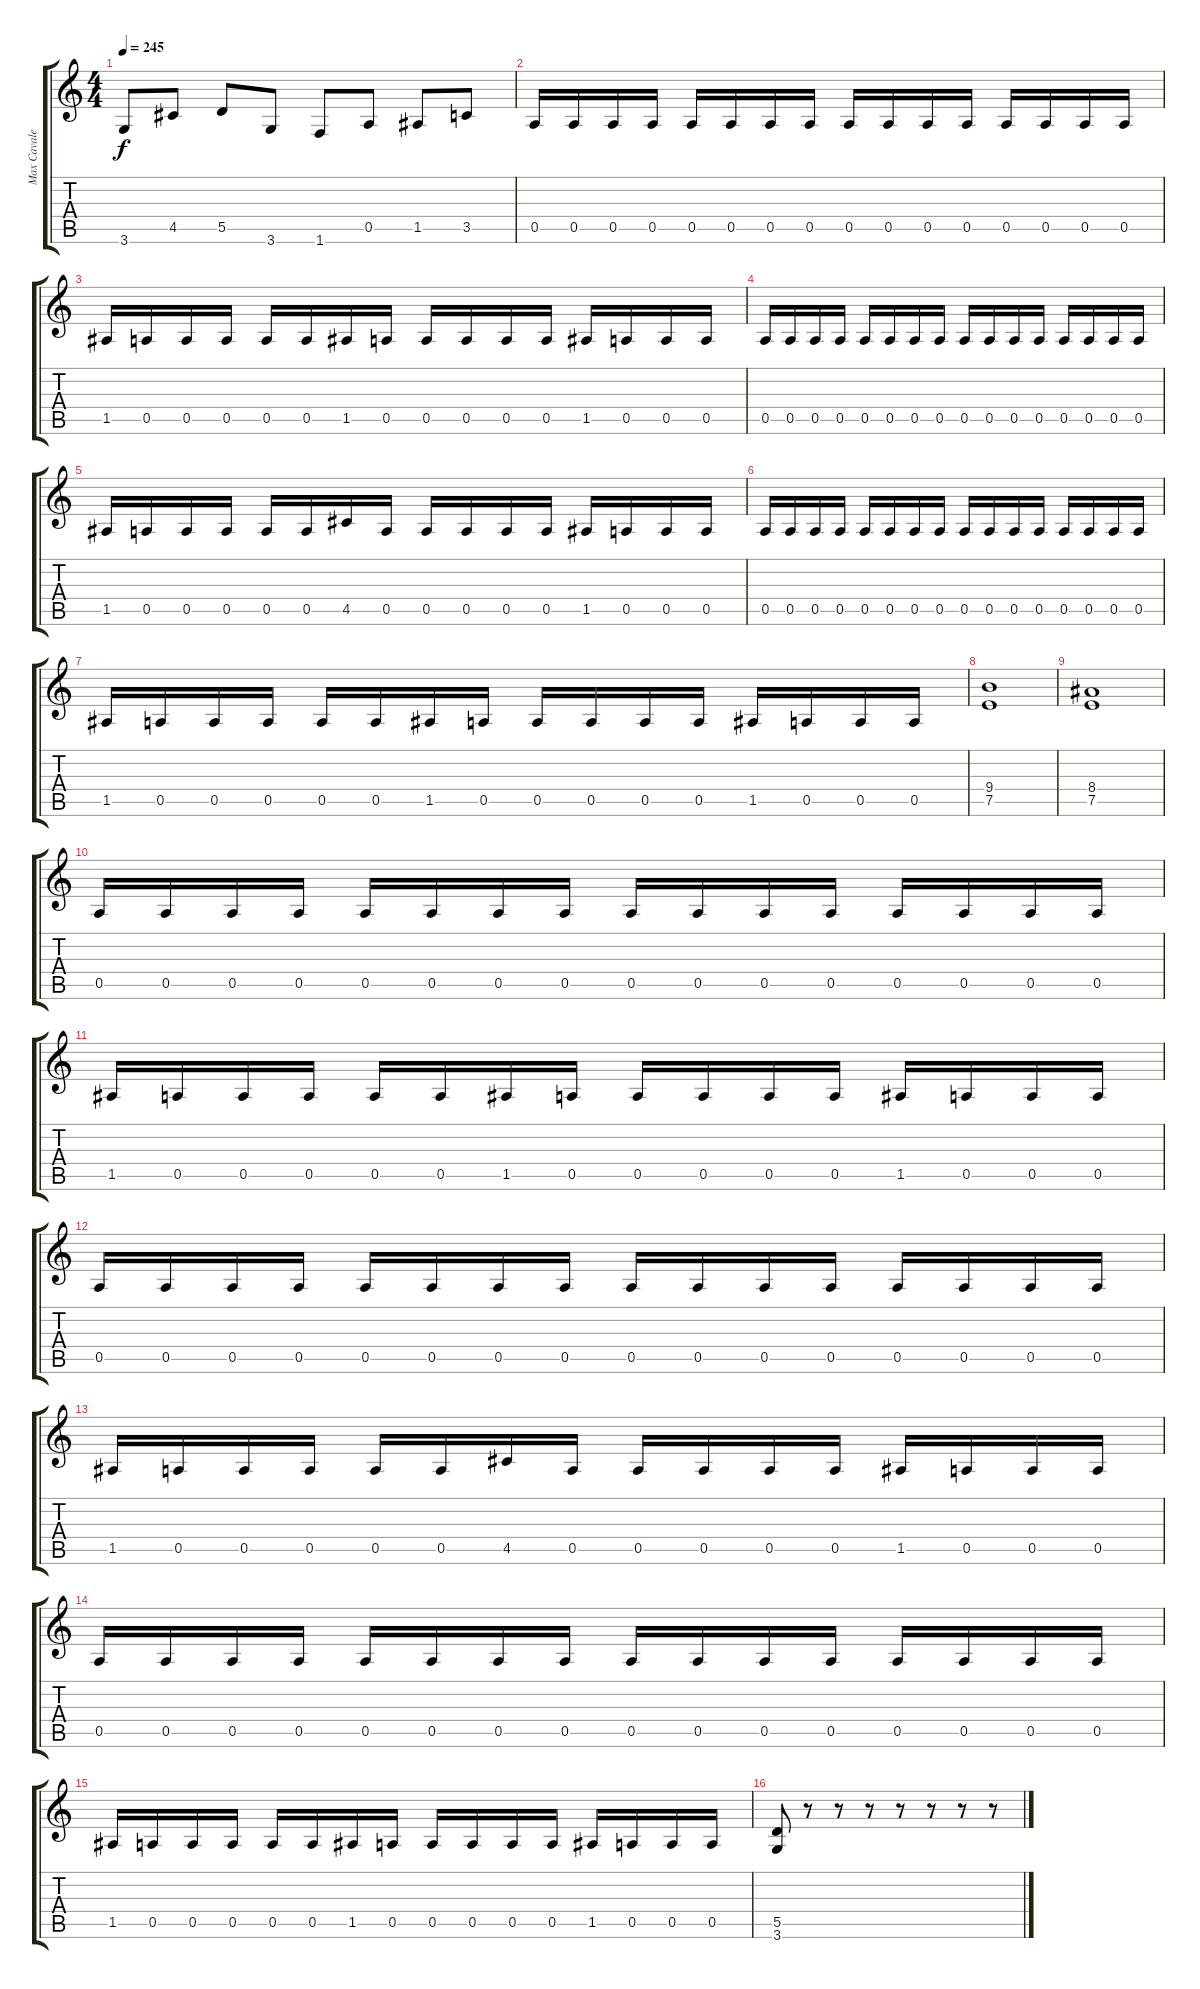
\track ("Max Cavalera" "Max Cavale") {instrument distortionguitar}
\staff {score tabs}
\tuning (E4 B3 G3 D3 A2 E2) {hide}
\ts (4 4)
\tempo 245
\clef g2
\ks c
3.6.8{dy f} 4.5.8 5.5.8 3.6.8 1.6.8 0.5.8 1.5.8 3.5.8 |
0.5.16 0.5.16 0.5.16 0.5.16 0.5.16 0.5.16 0.5.16 0.5.16 0.5.16 0.5.16 0.5.16 0.5.16 0.5.16 0.5.16 0.5.16 0.5.16 |
1.5.16 0.5.16 0.5.16 0.5.16 0.5.16 0.5.16 1.5.16 0.5.16 0.5.16 0.5.16 0.5.16 0.5.16 1.5.16 0.5.16 0.5.16 0.5.16 |
0.5.16 0.5.16 0.5.16 0.5.16 0.5.16 0.5.16 0.5.16 0.5.16 0.5.16 0.5.16 0.5.16 0.5.16 0.5.16 0.5.16 0.5.16 0.5.16 |
1.5.16 0.5.16 0.5.16 0.5.16 0.5.16 0.5.16 4.5.16 0.5.16 0.5.16 0.5.16 0.5.16 0.5.16 1.5.16 0.5.16 0.5.16 0.5.16 |
0.5.16 0.5.16 0.5.16 0.5.16 0.5.16 0.5.16 0.5.16 0.5.16 0.5.16 0.5.16 0.5.16 0.5.16 0.5.16 0.5.16 0.5.16 0.5.16 |
1.5.16 0.5.16 0.5.16 0.5.16 0.5.16 0.5.16 1.5.16 0.5.16 0.5.16 0.5.16 0.5.16 0.5.16 1.5.16 0.5.16 0.5.16 0.5.16 |
(9.4 7.5).1 |
(8.4 7.5).1 |
0.5.16 0.5.16 0.5.16 0.5.16 0.5.16 0.5.16 0.5.16 0.5.16 0.5.16 0.5.16 0.5.16 0.5.16 0.5.16 0.5.16 0.5.16 0.5.16 |
1.5.16 0.5.16 0.5.16 0.5.16 0.5.16 0.5.16 1.5.16 0.5.16 0.5.16 0.5.16 0.5.16 0.5.16 1.5.16 0.5.16 0.5.16 0.5.16 |
0.5.16 0.5.16 0.5.16 0.5.16 0.5.16 0.5.16 0.5.16 0.5.16 0.5.16 0.5.16 0.5.16 0.5.16 0.5.16 0.5.16 0.5.16 0.5.16 |
1.5.16 0.5.16 0.5.16 0.5.16 0.5.16 0.5.16 4.5.16 0.5.16 0.5.16 0.5.16 0.5.16 0.5.16 1.5.16 0.5.16 0.5.16 0.5.16 |
0.5.16 0.5.16 0.5.16 0.5.16 0.5.16 0.5.16 0.5.16 0.5.16 0.5.16 0.5.16 0.5.16 0.5.16 0.5.16 0.5.16 0.5.16 0.5.16 |
1.5.16 0.5.16 0.5.16 0.5.16 0.5.16 0.5.16 1.5.16 0.5.16 0.5.16 0.5.16 0.5.16 0.5.16 1.5.16 0.5.16 0.5.16 0.5.16 |
(5.5 3.6).8 r.8 r.8 r.8 r.8 r.8 r.8 r.8
